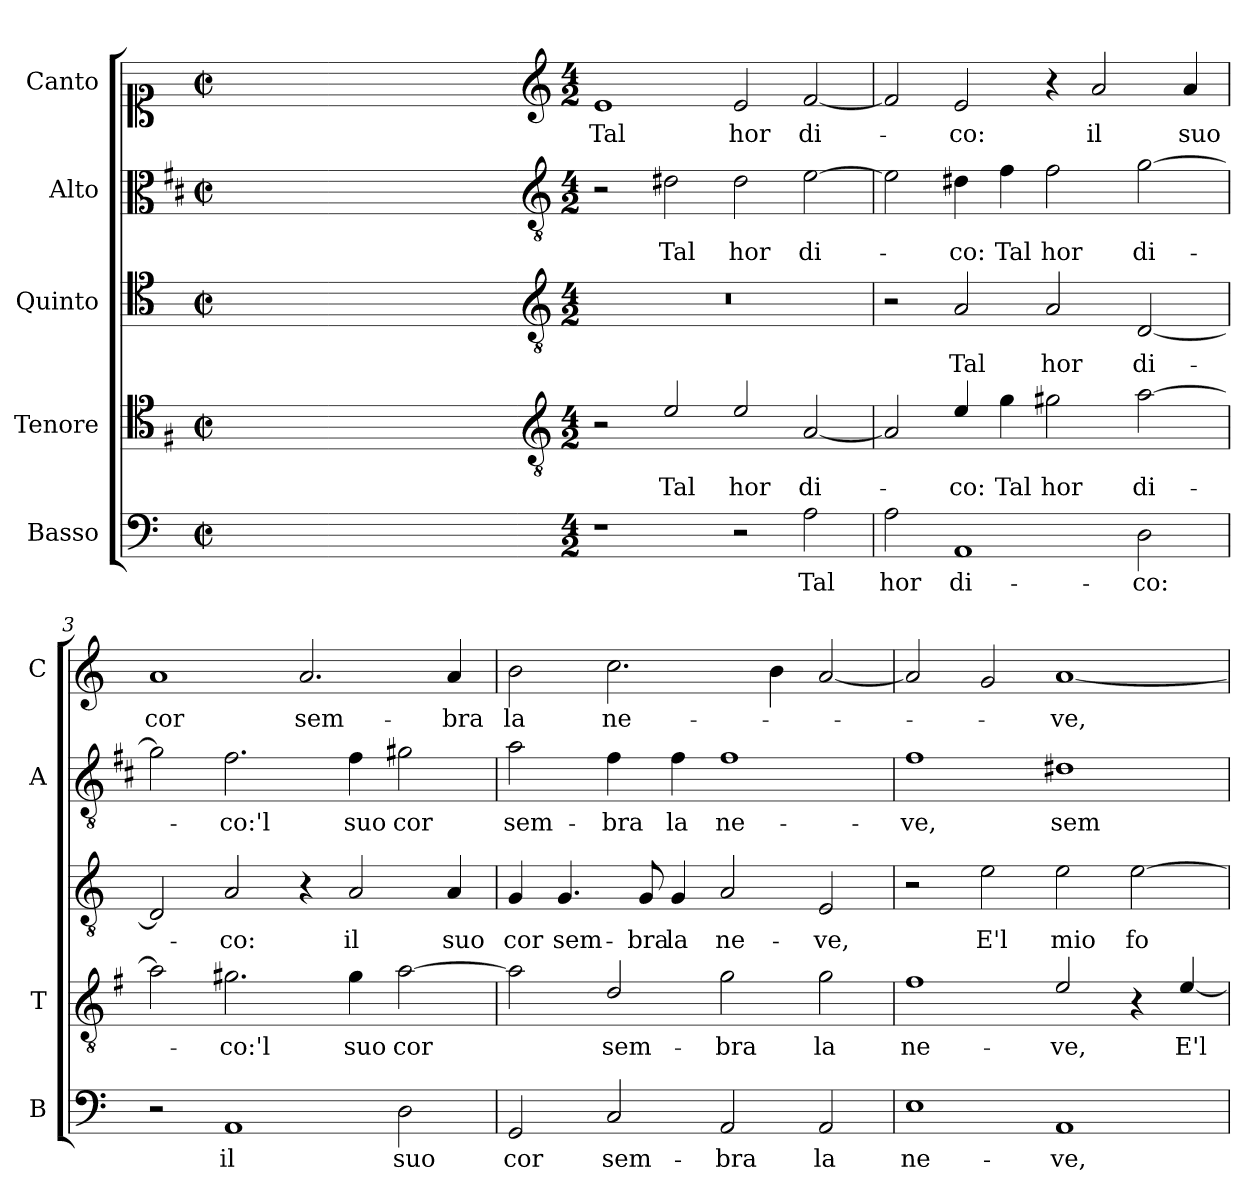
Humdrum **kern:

**kern	**text	**kern	**text	**kern	**text	**kern	**text	**kern	**text
*part5	*part5	*part4	*part4	*part3	*part3	*part2	*part2	*part1	*part1
*staff5	*staff5	*staff4	*staff4	*staff3	*staff3	*staff2	*staff2	*staff1	*staff1
*I"Basso	*	*I"Tenore	*	*I"Quinto	*	*I"Alto	*	*I"Canto	*
*I'B	*	*I'T	*	*	*	*I'A	*	*I'C	*
*clefF4	*	*clefC4	*	*clefC4	*	*clefC3	*	*clefC1	*
*	*	*ITrd4c7	*	*	*	*ITrd1c2	*	*	*
*k[]	*	*k[]	*	*k[]	*	*k[]	*	*k[]	*
*C:	*	*C:	*	*C:	*	*C:	*	*C:	*
*M2/2	*	*M2/2	*	*M2/2	*	*M2/2	*	*M2/2	*
*met(c|)	*	*met(c|)	*	*met(c|)	*	*met(c|)	*	*met(c|)	*
=	=	=	=	=	=	=	=	=	=
1ryy	.	1ryy	.	1ryy	.	1ryy	.	1ryy	.
=1X-	=1X-	=1X-	=1X-	=1X-	=1X-	=1X-	=1X-	=1X-	=1X-
4ryy	.	4ryy	.	4ryy	.	4ryy	.	4ryy	.
4ryy	.	4ryy	.	4ryy	.	4ryy	.	4ryy	.
4ryy	.	4ryy	.	4ryy	.	4ryy	.	4ryy	.
4ryy	.	4ryy	.	4ryy	.	4ryy	.	4ryy	.
=1-	=1-	=1-	=1-	=1-	=1-	=1-	=1-	=1-	=1-
*	*	*clefGv2	*	*clefGv2	*	*clefGv2	*	*clefG2	*
*M4/2	*	*M4/2	*	*M4/2	*	*M4/2	*	*M4/2	*
!	!	!	!	!	!	!	!	!	!LO:LY:b
1r	.	2r	.	0r	.	2r	.	1e	Tal
!	!	!	!LO:LY:b	!	!	!	!LO:LY:b	!	!
.	.	2A/	Tal	.	.	2c#X\	Tal	.	.
!	!	!	!LO:LY:b	!	!	!	!LO:LY:b	!	!LO:LY:b
2r	.	2A/	hor	.	.	2c#\	hor	2e/	hor
!	!LO:LY:b	!	!LO:LY:b	!	!	!	!LO:LY:b	!	!LO:LY:b
2A\	Tal	[2D/	di-	.	.	[2d\	di-	[2f/	di-
=2	=2	=2	=2	=2	=2	=2	=2	=2	=2
!	!LO:LY:b	!	!	!	!	!	!	!	!
2A\	hor	2D/]	.	2r	.	2d\]	.	2f/]	.
!	!LO:LY:b	!	!LO:LY:b	!	!LO:LY:b	!	!LO:LY:b	!	!LO:LY:b
1AA	di-	4A/	-co:	2A/	Tal	4c#X\	-co:	2e/	-co:
!	!	!	!LO:LY:b	!	!	!	!LO:LY:b	!	!
.	.	4c\	Tal	.	.	4e\	Tal	.	.
!	!	!	!LO:LY:b	!	!LO:LY:b	!	!LO:LY:b	!	!
.	.	2c#X\	hor	2A/	hor	2e\	hor	4r	.
!	!	!	!	!	!	!	!	!	!LO:LY:b
.	.	.	.	.	.	.	.	2a/	il
!	!LO:LY:b	!	!LO:LY:b	!	!LO:LY:b	!	!LO:LY:b	!	!
2D\	-co:	[2d\	di-	[2D/	di-	[2f\	di-	.	.
!	!	!	!	!	!	!	!	!	!LO:LY:b
.	.	.	.	.	.	.	.	4a/	suo
=3	=3	=3	=3	=3	=3	=3	=3	=3	=3
!	!	!	!	!	!	!	!	!	!LO:LY:b
2r	.	2d\]	.	2D/]	.	2f\]	.	1a	cor
!	!LO:LY:b	!	!LO:LY:b	!	!LO:LY:b	!	!LO:LY:b	!	!
1AA	il	2.c#X\	-co:'l	2A/	-co:	2.e\	-co:'l	.	.
!	!	!	!	!	!	!	!	!	!LO:LY:b
.	.	.	.	4r	.	.	.	2.a/	sem-
!	!	!	!LO:LY:b	!	!LO:LY:b	!	!LO:LY:b	!	!
.	.	4c#\	suo	2A/	il	4e\	suo	.	.
!	!LO:LY:b	!	!LO:LY:b	!	!	!	!LO:LY:b	!	!
2D\	suo	[2d\	cor	.	.	2f#X\	cor	.	.
!	!	!	!	!	!LO:LY:b	!	!	!	!LO:LY:b
.	.	.	.	4A/	suo	.	.	4a/	-bra
=4	=4	=4	=4	=4	=4	=4	=4	=4	=4
!	!LO:LY:b	!	!	!	!LO:LY:b	!	!LO:LY:b	!	!LO:LY:b
2GG/	cor	2d\]	.	4G/	cor	2g\	sem-	2b\	la
!	!	!	!	!	!LO:LY:b	!	!	!	!
.	.	.	.	4.G/	sem-	.	.	.	.
!	!LO:LY:b	!	!LO:LY:b	!	!	!	!LO:LY:b	!	!LO:LY:b
2C/	sem-	2G/	sem-	.	.	4e\	-bra	2.cc\	ne-
!	!	!	!	!	!LO:LY:b	!	!	!	!
.	.	.	.	8G/	-bra	.	.	.	.
!	!	!	!	!	!LO:LY:b	!	!LO:LY:b	!	!
.	.	.	.	4G/	la	4e\	la	.	.
!	!LO:LY:b	!	!LO:LY:b	!	!LO:LY:b	!	!LO:LY:b	!	!
2AA/	-bra	2c\	-bra	2A/	ne-	1e	ne-	.	.
.	.	.	.	.	.	.	.	4b\	.
!	!LO:LY:b	!	!LO:LY:b	!	!LO:LY:b	!	!	!	!
2AA/	la	2c\	la	2E/	-ve,	.	.	[2a/	.
!!LO:LB:g=z
=5	=5	=5	=5	=5	=5	=5	=5	=5	=5
!	!LO:LY:b	!	!LO:LY:b	!	!	!	!LO:LY:b	!	!
1E	ne-	1B	ne-	2r	.	1e	-ve,	2a/]	.
!	!	!	!	!	!LO:LY:b	!	!	!	!
.	.	.	.	2e\	E'l	.	.	2g/	.
!	!LO:LY:b	!	!LO:LY:b	!	!LO:LY:b	!	!LO:LY:b	!	!LO:LY:b
1AA	-ve,	2A/	-ve,	2e\	mio	1c#X	sem-	[1a	-ve,
!	!	!	!	!	!LO:LY:b	!	!	!	!
.	.	4r	.	[2e\	fo-	.	.	.	.
!	!	!	!LO:LY:b	!	!	!	!	!	!
.	.	[4A/	E'l	.	.	.	.	.	.
=	=	=	=	=	=	=	=	=	=
*-	*-	*-	*-	*-	*-	*-	*-	*-	*-
